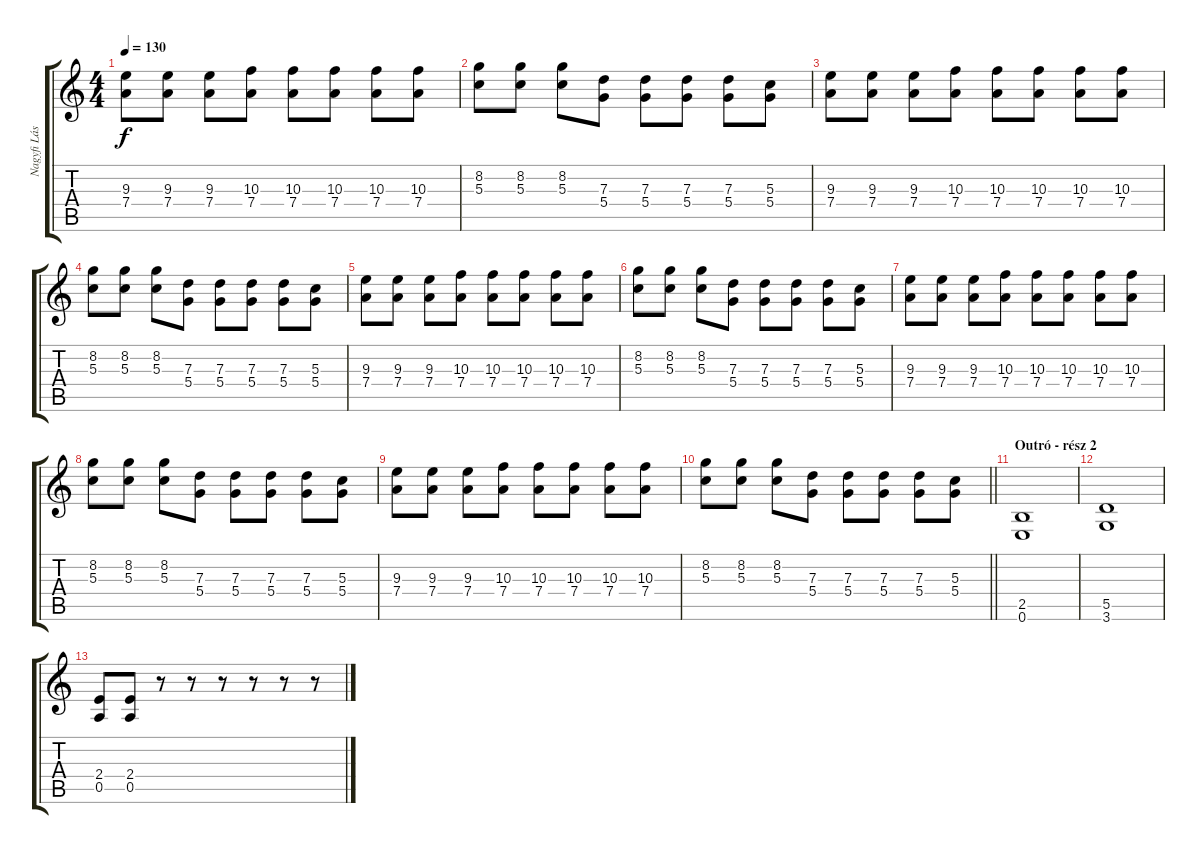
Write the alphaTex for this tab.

\track ("Nagyfi László - gitár" "Nagyfi Lás") {instrument overdrivenguitar}
\staff {score tabs}
\tuning (E4 B3 G3 D3 A2 E2) {hide}
\ts (4 4)
\tempo 130
\clef g2
\ks c
(9.3 7.4).8{dy f} (9.3 7.4).8 (9.3 7.4).8 (10.3 7.4).8 (10.3 7.4).8 (10.3 7.4).8 (10.3 7.4).8 (10.3 7.4).8 |
(8.2 5.3).8 (8.2 5.3).8 (8.2 5.3).8 (7.3 5.4).8 (7.3 5.4).8 (7.3 5.4).8 (7.3 5.4).8 (5.3 5.4).8 |
(9.3 7.4).8 (9.3 7.4).8 (9.3 7.4).8 (10.3 7.4).8 (10.3 7.4).8 (10.3 7.4).8 (10.3 7.4).8 (10.3 7.4).8 |
(8.2 5.3).8 (8.2 5.3).8 (8.2 5.3).8 (7.3 5.4).8 (7.3 5.4).8 (7.3 5.4).8 (7.3 5.4).8 (5.3 5.4).8 |
(9.3 7.4).8 (9.3 7.4).8 (9.3 7.4).8 (10.3 7.4).8 (10.3 7.4).8 (10.3 7.4).8 (10.3 7.4).8 (10.3 7.4).8 |
(8.2 5.3).8 (8.2 5.3).8 (8.2 5.3).8 (7.3 5.4).8 (7.3 5.4).8 (7.3 5.4).8 (7.3 5.4).8 (5.3 5.4).8 |
(9.3 7.4).8 (9.3 7.4).8 (9.3 7.4).8 (10.3 7.4).8 (10.3 7.4).8 (10.3 7.4).8 (10.3 7.4).8 (10.3 7.4).8 |
(8.2 5.3).8 (8.2 5.3).8 (8.2 5.3).8 (7.3 5.4).8 (7.3 5.4).8 (7.3 5.4).8 (7.3 5.4).8 (5.3 5.4).8 |
(9.3 7.4).8 (9.3 7.4).8 (9.3 7.4).8 (10.3 7.4).8 (10.3 7.4).8 (10.3 7.4).8 (10.3 7.4).8 (10.3 7.4).8 |
\barLineRight lightlight
(8.2 5.3).8 (8.2 5.3).8 (8.2 5.3).8 (7.3 5.4).8 (7.3 5.4).8 (7.3 5.4).8 (7.3 5.4).8 (5.3 5.4).8 |
\section ("" "Outró - rész 2")
(2.5 0.6).1 |
(5.5 3.6).1 |
(2.4 0.5).8 (2.4 0.5).8 r.8 r.8 r.8 r.8 r.8 r.8
